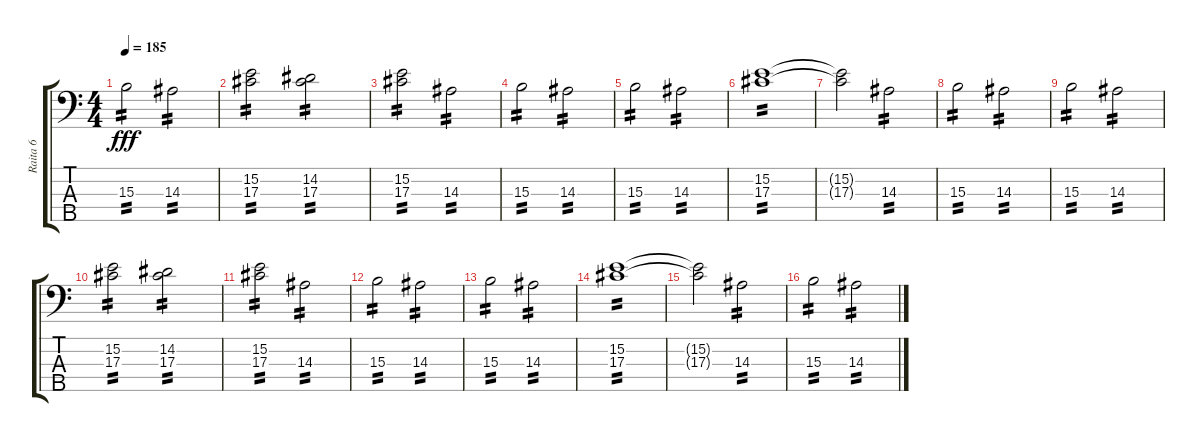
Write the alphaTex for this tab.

\track ("Raita 6" "Raita 6") {instrument electricbassfinger}
\staff {score tabs}
\tuning (Gb2 Db2 Ab1 Eb1 Bb0) {hide}
\ts (4 4)
\tempo 185
\clef f4
\ks c
15.3.2{tp 2 dy fff} 14.3.2{tp 2} |
(15.2 17.3).2{tp 2} (14.2 17.3).2{tp 2} |
(15.2 17.3).2{tp 2} 14.3.2{tp 2} |
15.3.2{tp 2} 14.3.2{tp 2} |
15.3.2{tp 2} 14.3.2{tp 2} |
(15.2 17.3).1{tp 2} |
(15.2{t} 17.3{t}).2 14.3.2{tp 2} |
15.3.2{tp 2} 14.3.2{tp 2} |
15.3.2{tp 2} 14.3.2{tp 2} |
(15.2 17.3).2{tp 2} (14.2 17.3).2{tp 2} |
(15.2 17.3).2{tp 2} 14.3.2{tp 2} |
15.3.2{tp 2 volume 12} 14.3.2{tp 2} |
15.3.2{tp 2} 14.3.2{tp 2} |
(15.2 17.3).1{tp 2 volume 10} |
(15.2{t} 17.3{t}).2 14.3.2{tp 2} |
15.3.2{tp 2 volume 8} 14.3.2{tp 2}
